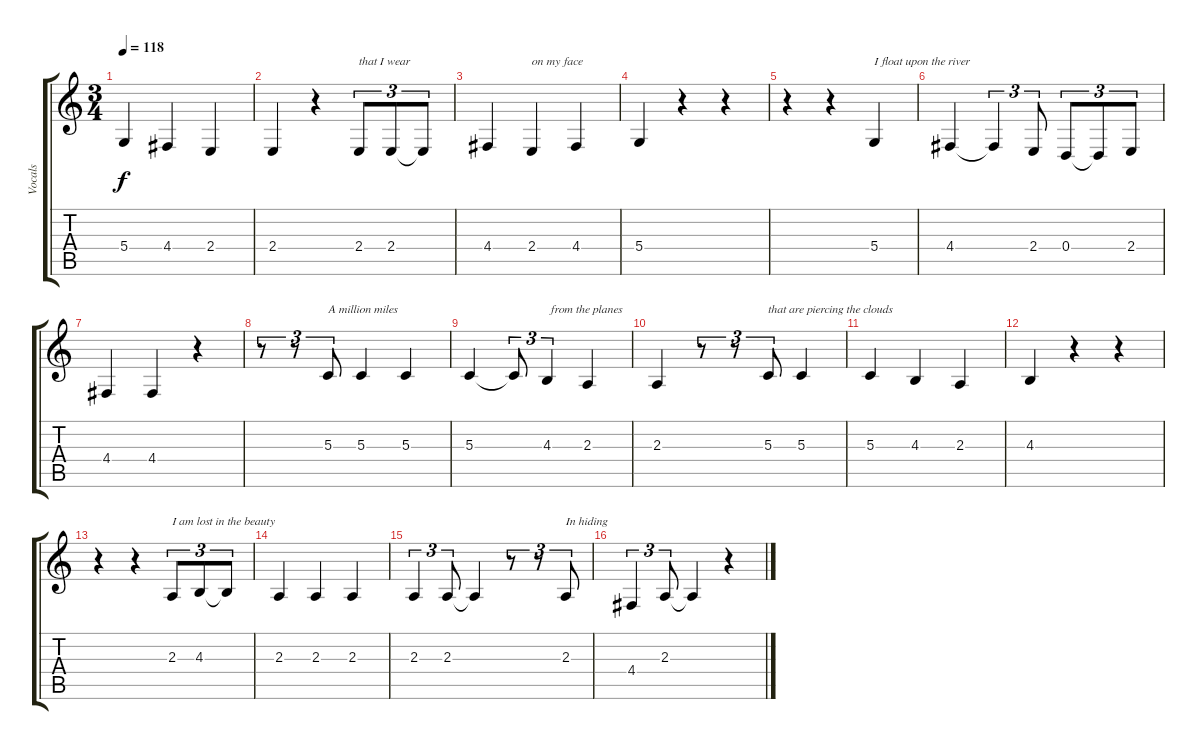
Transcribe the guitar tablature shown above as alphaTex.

\track ("Vocals" "Vocals") {instrument clarinet}
\staff {score tabs}
\tuning (E4 B3 G3 D3 A2 E2) {hide}
\ts (3 4)
\tempo 118
\clef g2
\ks c
5.4.4{dy f} 4.4.4 2.4.4 |
2.4.4 r.4 2.4.8{tu (3 2) txt "that I wear"} 2.4.8{tu (3 2)} 2.4{t}.8{tu (3 2)} |
4.4.4 2.4.4{txt "on my face"} 4.4.4 |
5.4.4 r.4 r.4 |
r.4 r.4 5.4.4{txt "I float upon the river"} |
4.4.4 4.4{t}.4{tu (3 2)} 2.4.8{tu (3 2)} 0.4.8{tu (3 2)} 0.4{t}.8{tu (3 2)} 2.4.8{tu (3 2)} |
4.4.4 4.4.4 r.4 |
r.8{tu (3 2)} r.8{tu (3 2)} 5.3.8{tu (3 2) txt "A million miles"} 5.3.4 5.3.4 |
5.3.4 5.3{t}.8{tu (3 2)} 4.3.4{tu (3 2) txt " from the planes"} 2.3.4 |
2.3.4 r.8{tu (3 2)} r.8{tu (3 2)} 5.3.8{tu (3 2) txt "that are piercing the clouds"} 5.3.4 |
5.3.4 4.3.4 2.3.4 |
4.3.4 r.4 r.4 |
r.4 r.4 2.3.8{tu (3 2) txt "I am lost in the beauty"} 4.3.8{tu (3 2)} 4.3{t}.8{tu (3 2)} |
2.3.4 2.3.4 2.3.4 |
2.3.4{tu (3 2)} 2.3.8{tu (3 2)} 2.3{t}.4 r.8{tu (3 2)} r.8{tu (3 2)} 2.3.8{tu (3 2) txt "In hiding"} |
4.4.4{tu (3 2)} 2.3.8{tu (3 2)} 2.3{t}.4 r.4
